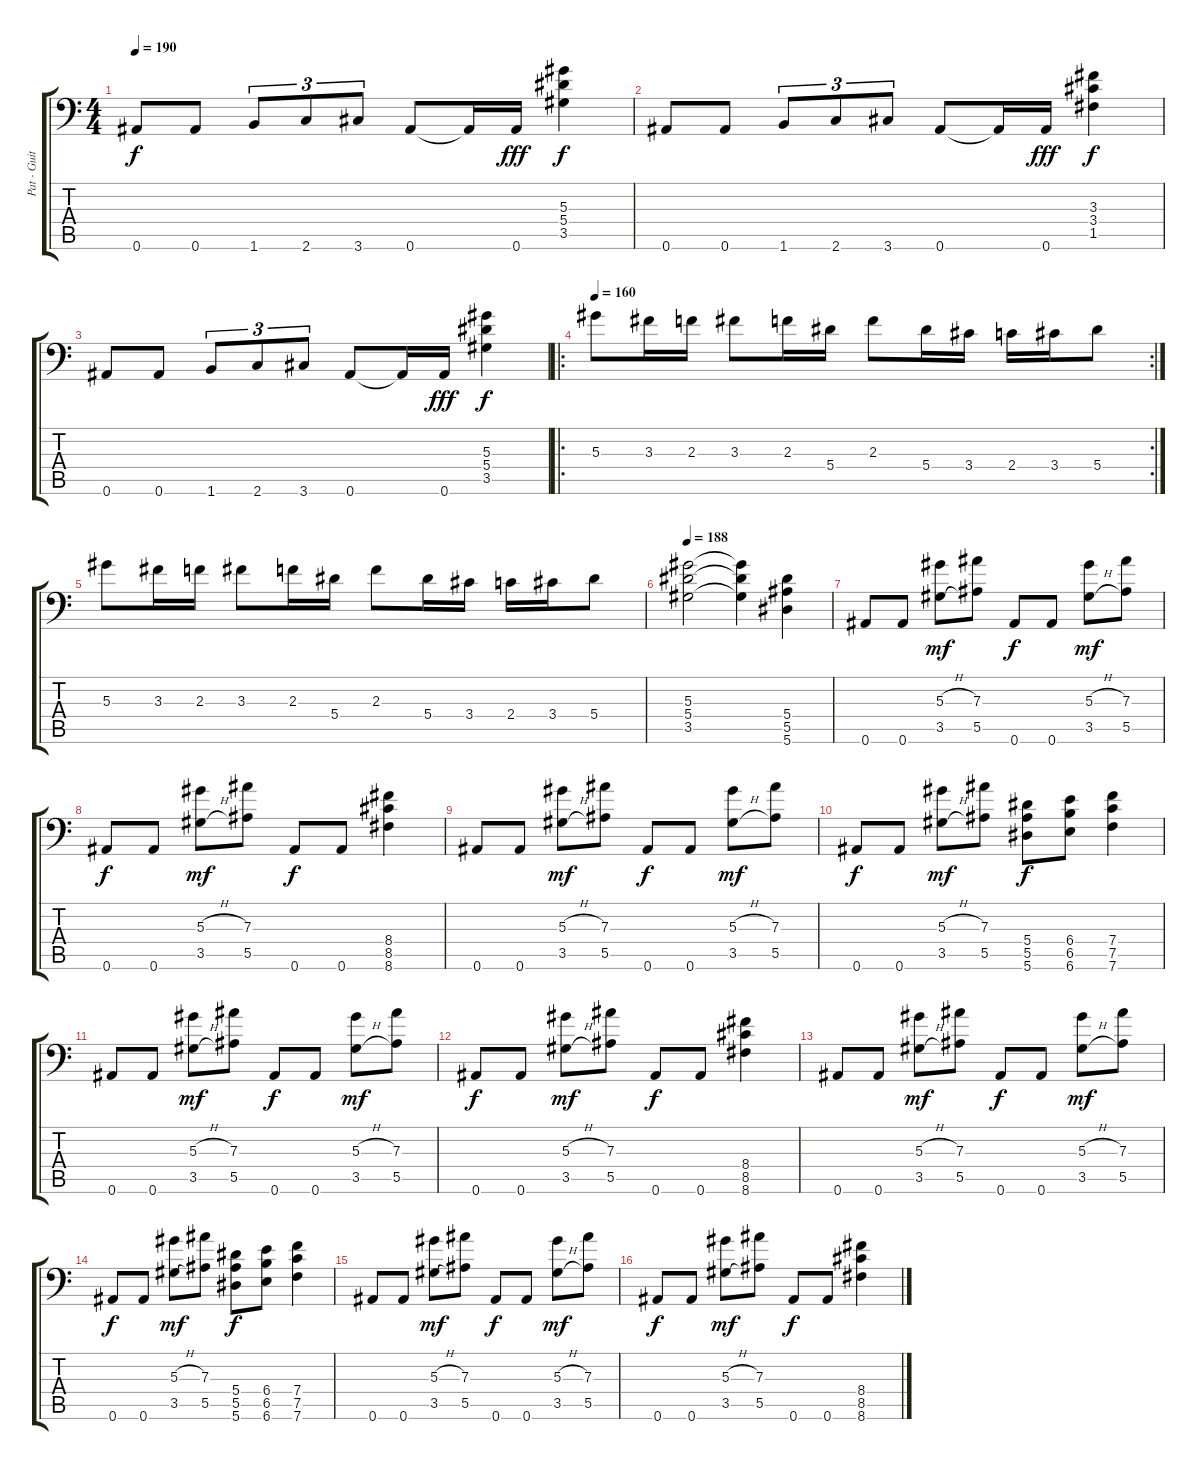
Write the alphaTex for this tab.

\track ("Pat - Guitar" "Pat - Guit") {instrument distortionguitar}
\staff {score tabs}
\tuning (C4 G3 Eb3 Bb2 F2 Bb1) {hide}
\ts (4 4)
\tempo 190
\clef f4
\ks c
0.6.8{dy f} 0.6.8 1.6.8{tu (3 2)} 2.6.8{tu (3 2)} 3.6.8{tu (3 2)} 0.6.8 0.6{t}.16 0.6.16{dy fff} (5.3 5.4 3.5).4{dy f} |
0.6.8 0.6.8 1.6.8{tu (3 2)} 2.6.8{tu (3 2)} 3.6.8{tu (3 2)} 0.6.8 0.6{t}.16 0.6.16{dy fff} (3.3 3.4 1.5).4{dy f} |
0.6.8 0.6.8 1.6.8{tu (3 2)} 2.6.8{tu (3 2)} 3.6.8{tu (3 2)} 0.6.8 0.6{t}.16 0.6.16{dy fff} (5.3 5.4 3.5).4{dy f} |
\ro
\rc 2
\tempo 160
5.3.8 3.3.16 2.3.16 3.3.8 2.3.16 5.4.16 2.3.8 5.4.16 3.4.16 2.4.16 3.4.16 5.4.8 |
5.3.8 3.3.16 2.3.16 3.3.8 2.3.16 5.4.16 2.3.8 5.4.16 3.4.16 2.4.16 3.4.16 5.4.8 |
\tempo 188
(5.3 5.4 3.5).2 (5.3{t} 5.4{t} 3.5{t}).4 (5.4 5.5 5.6).4 |
0.6.8 0.6.8 (5.3{h} 3.5{h}).8{dy mf} (7.3 5.5).8 0.6.8{dy f} 0.6.8 (5.3{h} 3.5{h}).8{dy mf} (7.3 5.5).8 |
0.6.8{dy f} 0.6.8 (5.3{h} 3.5{h}).8{dy mf} (7.3 5.5).8 0.6.8{dy f} 0.6.8 (8.4 8.5 8.6).4 |
0.6.8 0.6.8 (5.3{h} 3.5{h}).8{dy mf} (7.3 5.5).8 0.6.8{dy f} 0.6.8 (5.3{h} 3.5{h}).8{dy mf} (7.3 5.5).8 |
0.6.8{dy f} 0.6.8 (5.3{h} 3.5{h}).8{dy mf} (7.3 5.5).8 (5.4 5.5 5.6).8{dy f} (6.4 6.5 6.6).8 (7.4 7.5 7.6).4 |
0.6.8 0.6.8 (5.3{h} 3.5{h}).8{dy mf} (7.3 5.5).8 0.6.8{dy f} 0.6.8 (5.3{h} 3.5{h}).8{dy mf} (7.3 5.5).8 |
0.6.8{dy f} 0.6.8 (5.3{h} 3.5{h}).8{dy mf} (7.3 5.5).8 0.6.8{dy f} 0.6.8 (8.4 8.5 8.6).4 |
0.6.8 0.6.8 (5.3{h} 3.5{h}).8{dy mf} (7.3 5.5).8 0.6.8{dy f} 0.6.8 (5.3{h} 3.5{h}).8{dy mf} (7.3 5.5).8 |
0.6.8{dy f} 0.6.8 (5.3{h} 3.5{h}).8{dy mf} (7.3 5.5).8 (5.4 5.5 5.6).8{dy f} (6.4 6.5 6.6).8 (7.4 7.5 7.6).4 |
0.6.8 0.6.8 (5.3{h} 3.5{h}).8{dy mf} (7.3 5.5).8 0.6.8{dy f} 0.6.8 (5.3{h} 3.5{h}).8{dy mf} (7.3 5.5).8 |
0.6.8{dy f} 0.6.8 (5.3{h} 3.5{h}).8{dy mf} (7.3 5.5).8 0.6.8{dy f} 0.6.8 (8.4 8.5 8.6).4
